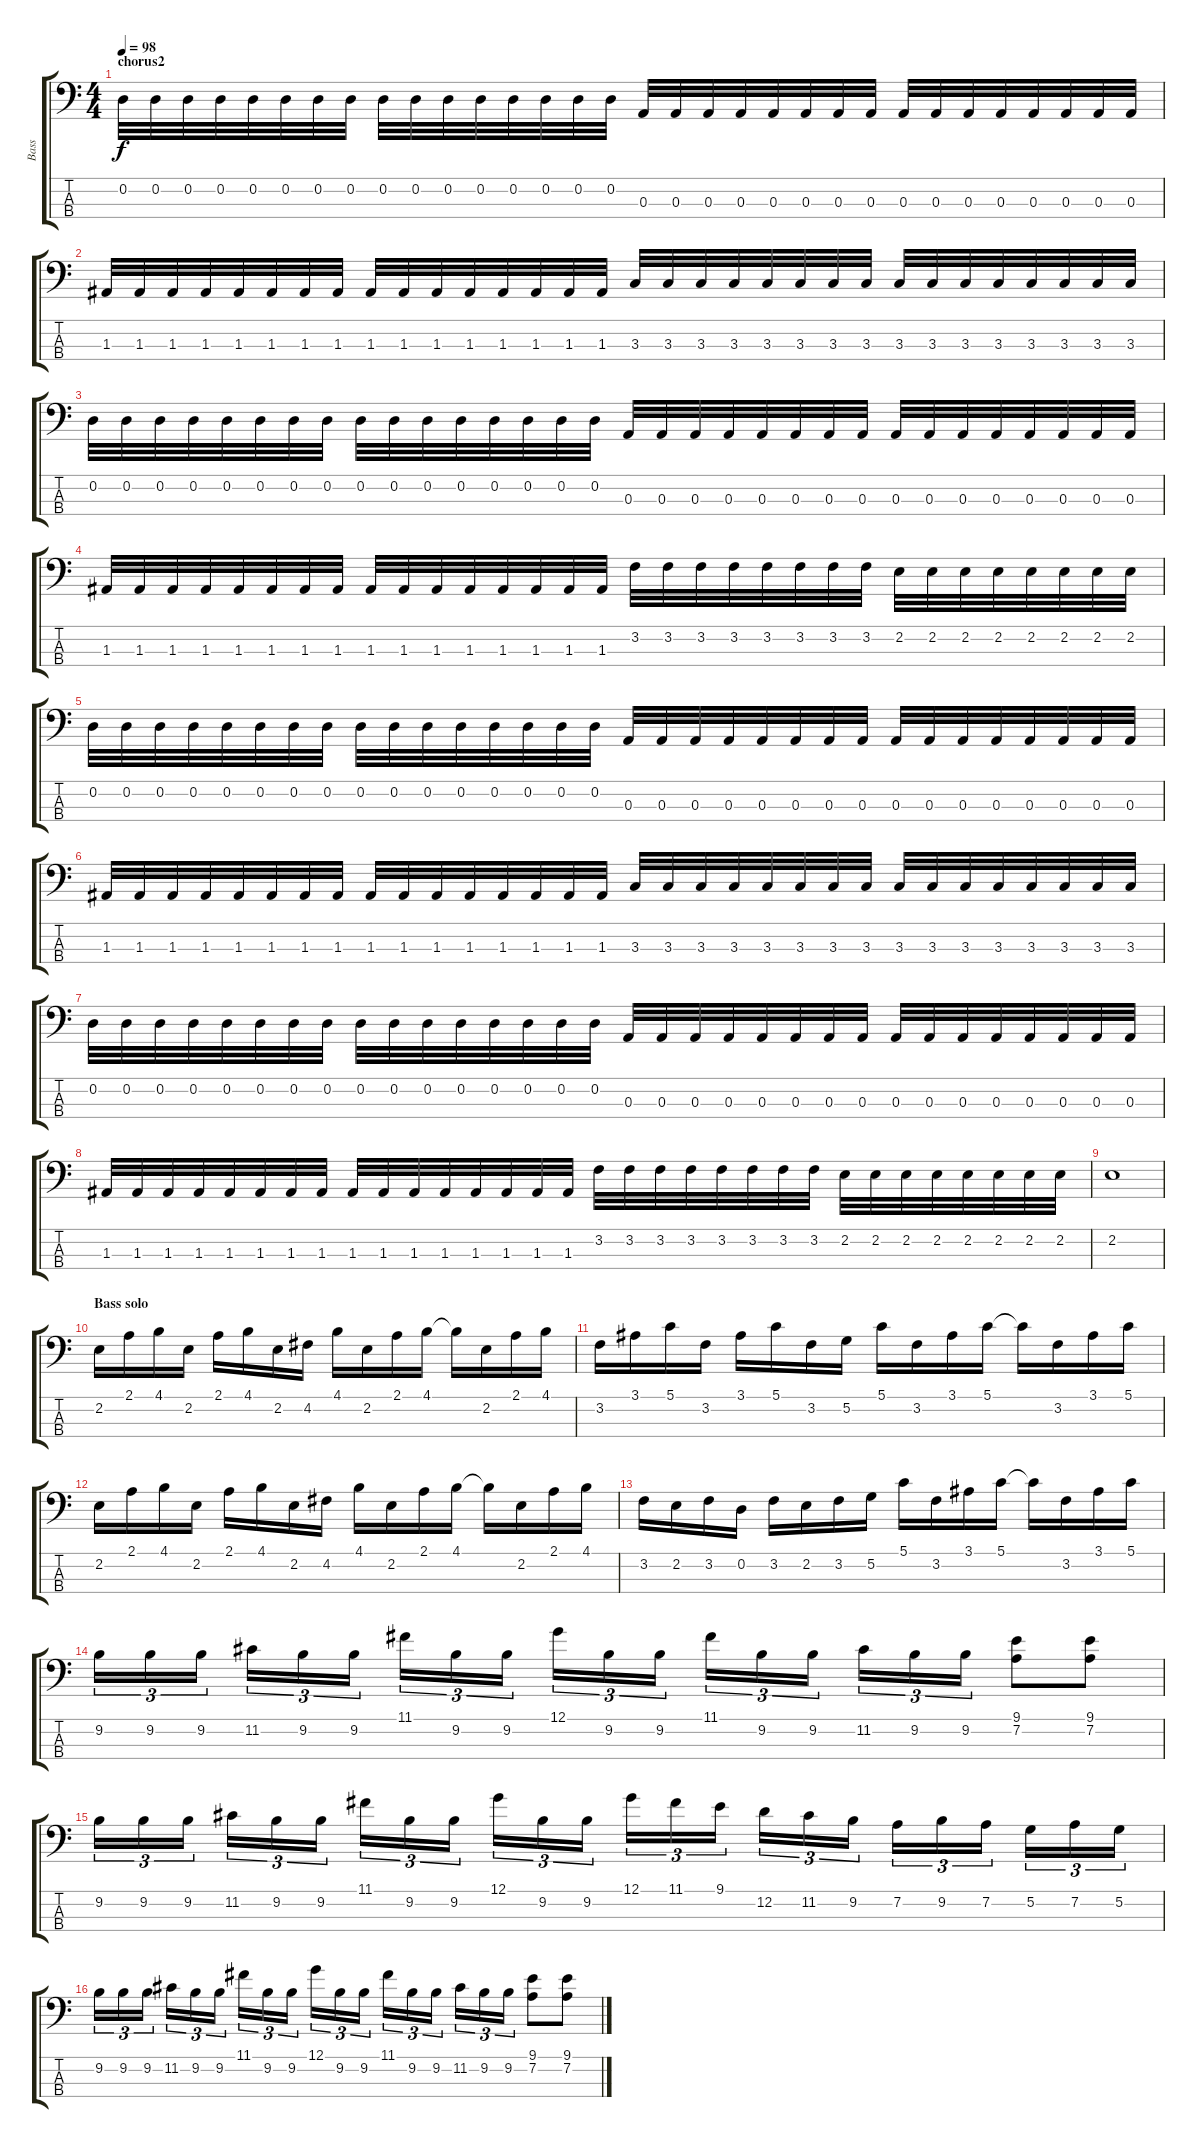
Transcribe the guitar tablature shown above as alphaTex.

\track ("Bass " "Bass ") {instrument electricbassfinger}
\staff {score tabs}
\tuning (G2 D2 A1 E1) {hide}
\ts (4 4)
\section ("" "chorus2")
\tempo 98
\clef f4
\ks c
0.2.32{dy f} 0.2.32 0.2.32 0.2.32 0.2.32 0.2.32 0.2.32 0.2.32 0.2.32 0.2.32 0.2.32 0.2.32 0.2.32 0.2.32 0.2.32 0.2.32 0.3.32 0.3.32 0.3.32 0.3.32 0.3.32 0.3.32 0.3.32 0.3.32 0.3.32 0.3.32 0.3.32 0.3.32 0.3.32 0.3.32 0.3.32 0.3.32 |
1.3.32 1.3.32 1.3.32 1.3.32 1.3.32 1.3.32 1.3.32 1.3.32 1.3.32 1.3.32 1.3.32 1.3.32 1.3.32 1.3.32 1.3.32 1.3.32 3.3.32 3.3.32 3.3.32 3.3.32 3.3.32 3.3.32 3.3.32 3.3.32 3.3.32 3.3.32 3.3.32 3.3.32 3.3.32 3.3.32 3.3.32 3.3.32 |
0.2.32 0.2.32 0.2.32 0.2.32 0.2.32 0.2.32 0.2.32 0.2.32 0.2.32 0.2.32 0.2.32 0.2.32 0.2.32 0.2.32 0.2.32 0.2.32 0.3.32 0.3.32 0.3.32 0.3.32 0.3.32 0.3.32 0.3.32 0.3.32 0.3.32 0.3.32 0.3.32 0.3.32 0.3.32 0.3.32 0.3.32 0.3.32 |
1.3.32 1.3.32 1.3.32 1.3.32 1.3.32 1.3.32 1.3.32 1.3.32 1.3.32 1.3.32 1.3.32 1.3.32 1.3.32 1.3.32 1.3.32 1.3.32 3.2.32 3.2.32 3.2.32 3.2.32 3.2.32 3.2.32 3.2.32 3.2.32 2.2.32 2.2.32 2.2.32 2.2.32 2.2.32 2.2.32 2.2.32 2.2.32 |
0.2.32 0.2.32 0.2.32 0.2.32 0.2.32 0.2.32 0.2.32 0.2.32 0.2.32 0.2.32 0.2.32 0.2.32 0.2.32 0.2.32 0.2.32 0.2.32 0.3.32 0.3.32 0.3.32 0.3.32 0.3.32 0.3.32 0.3.32 0.3.32 0.3.32 0.3.32 0.3.32 0.3.32 0.3.32 0.3.32 0.3.32 0.3.32 |
1.3.32 1.3.32 1.3.32 1.3.32 1.3.32 1.3.32 1.3.32 1.3.32 1.3.32 1.3.32 1.3.32 1.3.32 1.3.32 1.3.32 1.3.32 1.3.32 3.3.32 3.3.32 3.3.32 3.3.32 3.3.32 3.3.32 3.3.32 3.3.32 3.3.32 3.3.32 3.3.32 3.3.32 3.3.32 3.3.32 3.3.32 3.3.32 |
0.2.32 0.2.32 0.2.32 0.2.32 0.2.32 0.2.32 0.2.32 0.2.32 0.2.32 0.2.32 0.2.32 0.2.32 0.2.32 0.2.32 0.2.32 0.2.32 0.3.32 0.3.32 0.3.32 0.3.32 0.3.32 0.3.32 0.3.32 0.3.32 0.3.32 0.3.32 0.3.32 0.3.32 0.3.32 0.3.32 0.3.32 0.3.32 |
1.3.32 1.3.32 1.3.32 1.3.32 1.3.32 1.3.32 1.3.32 1.3.32 1.3.32 1.3.32 1.3.32 1.3.32 1.3.32 1.3.32 1.3.32 1.3.32 3.2.32 3.2.32 3.2.32 3.2.32 3.2.32 3.2.32 3.2.32 3.2.32 2.2.32 2.2.32 2.2.32 2.2.32 2.2.32 2.2.32 2.2.32 2.2.32 |
2.2.1 |
\section ("" "Bass solo")
2.2.16 2.1.16 4.1.16 2.2.16 2.1.16 4.1.16 2.2.16 4.2.16 4.1.16 2.2.16 2.1.16 4.1.16 4.1{t}.16 2.2.16 2.1.16 4.1.16 |
3.2.16 3.1.16 5.1.16 3.2.16 3.1.16 5.1.16 3.2.16 5.2.16 5.1.16 3.2.16 3.1.16 5.1.16 5.1{t}.16 3.2.16 3.1.16 5.1.16 |
2.2.16 2.1.16 4.1.16 2.2.16 2.1.16 4.1.16 2.2.16 4.2.16 4.1.16 2.2.16 2.1.16 4.1.16 4.1{t}.16 2.2.16 2.1.16 4.1.16 |
3.2.16 2.2.16 3.2.16 0.2.16 3.2.16 2.2.16 3.2.16 5.2.16 5.1.16 3.2.16 3.1.16 5.1.16 5.1{t}.16 3.2.16 3.1.16 5.1.16 |
9.2.16{tu (3 2)} 9.2.16{tu (3 2)} 9.2.16{tu (3 2)} 11.2.16{tu (3 2)} 9.2.16{tu (3 2)} 9.2.16{tu (3 2)} 11.1.16{tu (3 2)} 9.2.16{tu (3 2)} 9.2.16{tu (3 2)} 12.1.16{tu (3 2)} 9.2.16{tu (3 2)} 9.2.16{tu (3 2)} 11.1.16{tu (3 2)} 9.2.16{tu (3 2)} 9.2.16{tu (3 2)} 11.2.16{tu (3 2)} 9.2.16{tu (3 2)} 9.2.16{tu (3 2)} (9.1 7.2).8 (9.1 7.2).8 |
9.2.16{tu (3 2)} 9.2.16{tu (3 2)} 9.2.16{tu (3 2)} 11.2.16{tu (3 2)} 9.2.16{tu (3 2)} 9.2.16{tu (3 2)} 11.1.16{tu (3 2)} 9.2.16{tu (3 2)} 9.2.16{tu (3 2)} 12.1.16{tu (3 2)} 9.2.16{tu (3 2)} 9.2.16{tu (3 2)} 12.1.16{tu (3 2)} 11.1.16{tu (3 2)} 9.1.16{tu (3 2)} 12.2.16{tu (3 2)} 11.2.16{tu (3 2)} 9.2.16{tu (3 2)} 7.2.16{tu (3 2)} 9.2.16{tu (3 2)} 7.2.16{tu (3 2)} 5.2.16{tu (3 2)} 7.2.16{tu (3 2)} 5.2.16{tu (3 2)} |
9.2.16{tu (3 2)} 9.2.16{tu (3 2)} 9.2.16{tu (3 2)} 11.2.16{tu (3 2)} 9.2.16{tu (3 2)} 9.2.16{tu (3 2)} 11.1.16{tu (3 2)} 9.2.16{tu (3 2)} 9.2.16{tu (3 2)} 12.1.16{tu (3 2)} 9.2.16{tu (3 2)} 9.2.16{tu (3 2)} 11.1.16{tu (3 2)} 9.2.16{tu (3 2)} 9.2.16{tu (3 2)} 11.2.16{tu (3 2)} 9.2.16{tu (3 2)} 9.2.16{tu (3 2)} (9.1 7.2).8 (9.1 7.2).8
